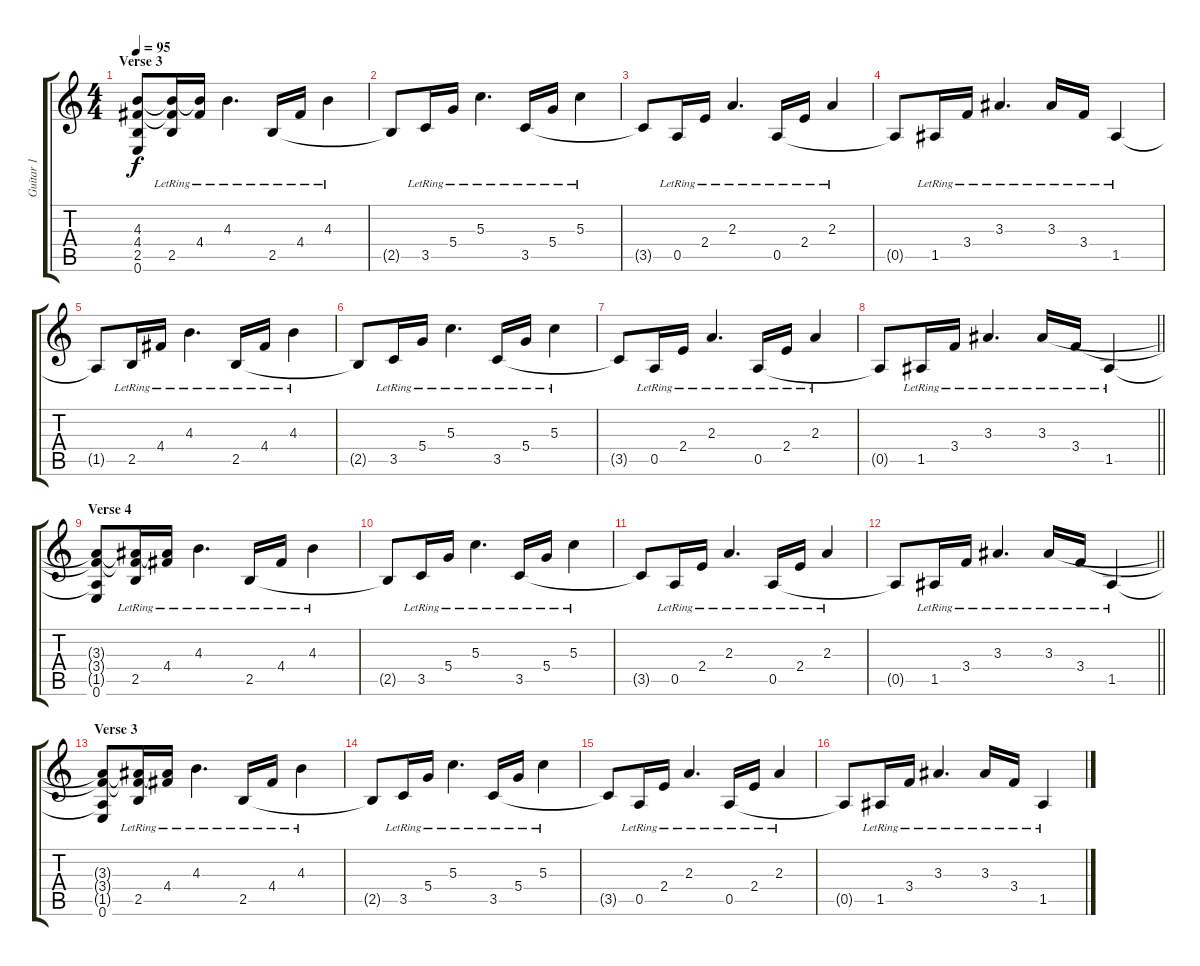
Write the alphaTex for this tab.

\track ("Guitar 1" "Guitar 1") {instrument distortionguitar}
\staff {score tabs}
\tuning (E4 B3 G3 D3 A2 E2) {hide}
\ts (4 4)
\section ("" "Verse 3")
\tempo 95
\clef g2
\ks c
(4.3{t} 4.4{t} 2.5{t} 0.6).8{dy f} (4.3{t} 4.4{t} 2.5{lr}).16 (4.3{t} 4.4{lr}).16 4.3{lr}.4{d} 2.5{lr}.16 4.4{lr}.16 4.3{lr}.4 |
2.5{t}.8 3.5{lr}.16 5.4{lr}.16 5.3{lr}.4{d} 3.5{lr}.16 5.4{lr}.16 5.3{lr}.4 |
3.5{t}.8 0.5{lr}.16 2.4{lr}.16 2.3{lr}.4{d} 0.5{lr}.16 2.4{lr}.16 2.3{lr}.4 |
0.5{t}.8 1.5{lr}.16 3.4{lr}.16 3.3{lr}.4{d} 3.3{lr}.16 3.4{lr}.16 1.5{lr}.4 |
1.5{t}.8 2.5{lr}.16 4.4{lr}.16 4.3{lr}.4{d} 2.5{lr}.16 4.4{lr}.16 4.3{lr}.4 |
2.5{t}.8 3.5{lr}.16 5.4{lr}.16 5.3{lr}.4{d} 3.5{lr}.16 5.4{lr}.16 5.3{lr}.4 |
3.5{t}.8 0.5{lr}.16 2.4{lr}.16 2.3{lr}.4{d} 0.5{lr}.16 2.4{lr}.16 2.3{lr}.4 |
\barLineRight lightlight
0.5{t}.8 1.5{lr}.16 3.4{lr}.16 3.3{lr}.4{d} 3.3{lr}.16 3.4{lr}.16 1.5{lr}.4 |
\section ("" "Verse 4")
(3.3{t} 3.4{t} 1.5{t} 0.6).8 (3.3{t} 3.4{t} 2.5{lr}).16 (3.3{t} 4.4{lr}).16 4.3{lr}.4{d} 2.5{lr}.16 4.4{lr}.16 4.3{lr}.4 |
2.5{t}.8 3.5{lr}.16 5.4{lr}.16 5.3{lr}.4{d} 3.5{lr}.16 5.4{lr}.16 5.3{lr}.4 |
3.5{t}.8 0.5{lr}.16 2.4{lr}.16 2.3{lr}.4{d} 0.5{lr}.16 2.4{lr}.16 2.3{lr}.4 |
\barLineRight lightlight
0.5{t}.8 1.5{lr}.16 3.4{lr}.16 3.3{lr}.4{d} 3.3{lr}.16 3.4{lr}.16 1.5{lr}.4 |
\section ("" "Verse 3")
(3.3{t} 3.4{t} 1.5{t} 0.6).8 (3.3{t} 3.4{t} 2.5{lr}).16 (3.3{t} 4.4{lr}).16 4.3{lr}.4{d} 2.5{lr}.16 4.4{lr}.16 4.3{lr}.4 |
2.5{t}.8 3.5{lr}.16 5.4{lr}.16 5.3{lr}.4{d} 3.5{lr}.16 5.4{lr}.16 5.3{lr}.4 |
3.5{t}.8 0.5{lr}.16 2.4{lr}.16 2.3{lr}.4{d} 0.5{lr}.16 2.4{lr}.16 2.3{lr}.4 |
0.5{t}.8 1.5{lr}.16 3.4{lr}.16 3.3{lr}.4{d} 3.3{lr}.16 3.4{lr}.16 1.5{lr}.4
